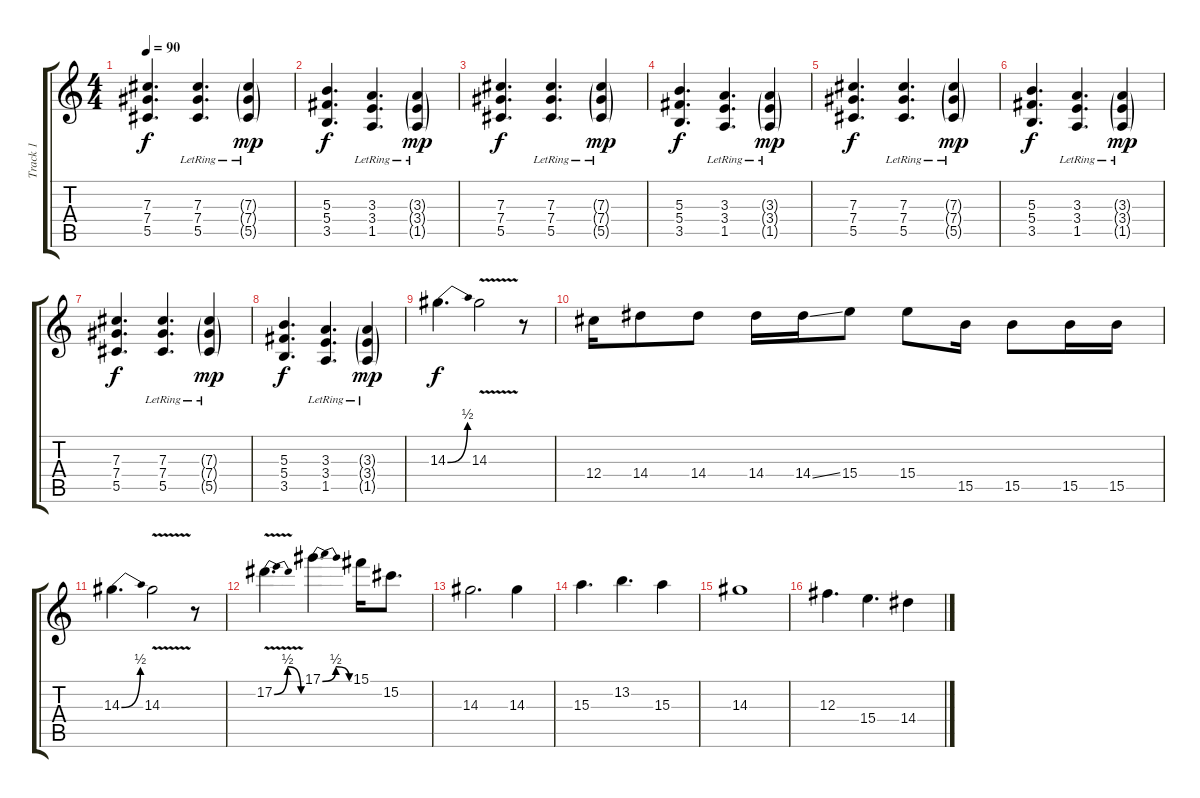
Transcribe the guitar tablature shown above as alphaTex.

\track ("Track 1" "Track 1") {instrument distortionguitar}
\staff {score tabs}
\tuning (Eb4 Bb3 Gb3 Db3 Ab2 Eb2) {hide}
\ts (4 4)
\tempo 90
\clef g2
\ks c
(7.3 7.4 5.5).4{d dy f} (7.3{lr} 7.4{lr} 5.5{lr}).4{d} (7.3{g lr} 7.4{g lr} 5.5{g lr}).4{dy mp} |
(5.3 5.4 3.5).4{d dy f} (3.3{lr} 3.4{lr} 1.5{lr}).4{d} (3.3{g lr} 3.4{g lr} 1.5{g lr}).4{dy mp} |
(7.3 7.4 5.5).4{d dy f} (7.3{lr} 7.4{lr} 5.5{lr}).4{d} (7.3{g lr} 7.4{g lr} 5.5{g lr}).4{dy mp} |
(5.3 5.4 3.5).4{d dy f} (3.3{lr} 3.4{lr} 1.5{lr}).4{d} (3.3{g lr} 3.4{g lr} 1.5{g lr}).4{dy mp} |
(7.3 7.4 5.5).4{d dy f} (7.3{lr} 7.4{lr} 5.5{lr}).4{d} (7.3{g lr} 7.4{g lr} 5.5{g lr}).4{dy mp} |
(5.3 5.4 3.5).4{d dy f} (3.3{lr} 3.4{lr} 1.5{lr}).4{d} (3.3{g lr} 3.4{g lr} 1.5{g lr}).4{dy mp} |
(7.3 7.4 5.5).4{d dy f} (7.3{lr} 7.4{lr} 5.5{lr}).4{d} (7.3{g lr} 7.4{g lr} 5.5{g lr}).4{dy mp} |
(5.3 5.4 3.5).4{d dy f} (3.3{lr} 3.4{lr} 1.5{lr}).4{d} (3.3{g lr} 3.4{g lr} 1.5{g lr}).4{dy mp} |
14.3{be (bend 0 0 60 2)}.4{d dy f} 14.3{v}.2 r.8 |
12.4.16 14.4.8 14.4.8 14.4.16 14.4{ss}.16 15.4.8 15.4.8 15.5.16 15.5.8 15.5.16 15.5.16 |
14.3{be (bend 0 0 60 2)}.4{d} 14.3{v}.2 r.8 |
17.2{be (bendrelease 0 0 30 2 30 2 60 0) v}.4{d} 17.1{be (bendrelease 0 0 30 2 30 2 60 0)}.4{d} 15.1.16 15.2.8{d} |
14.3.2{d} 14.3.4 |
15.3.4{d} 13.2.4{d} 15.3.4 |
14.3.1 |
12.3.4{d} 15.4.4{d} 14.4.4
